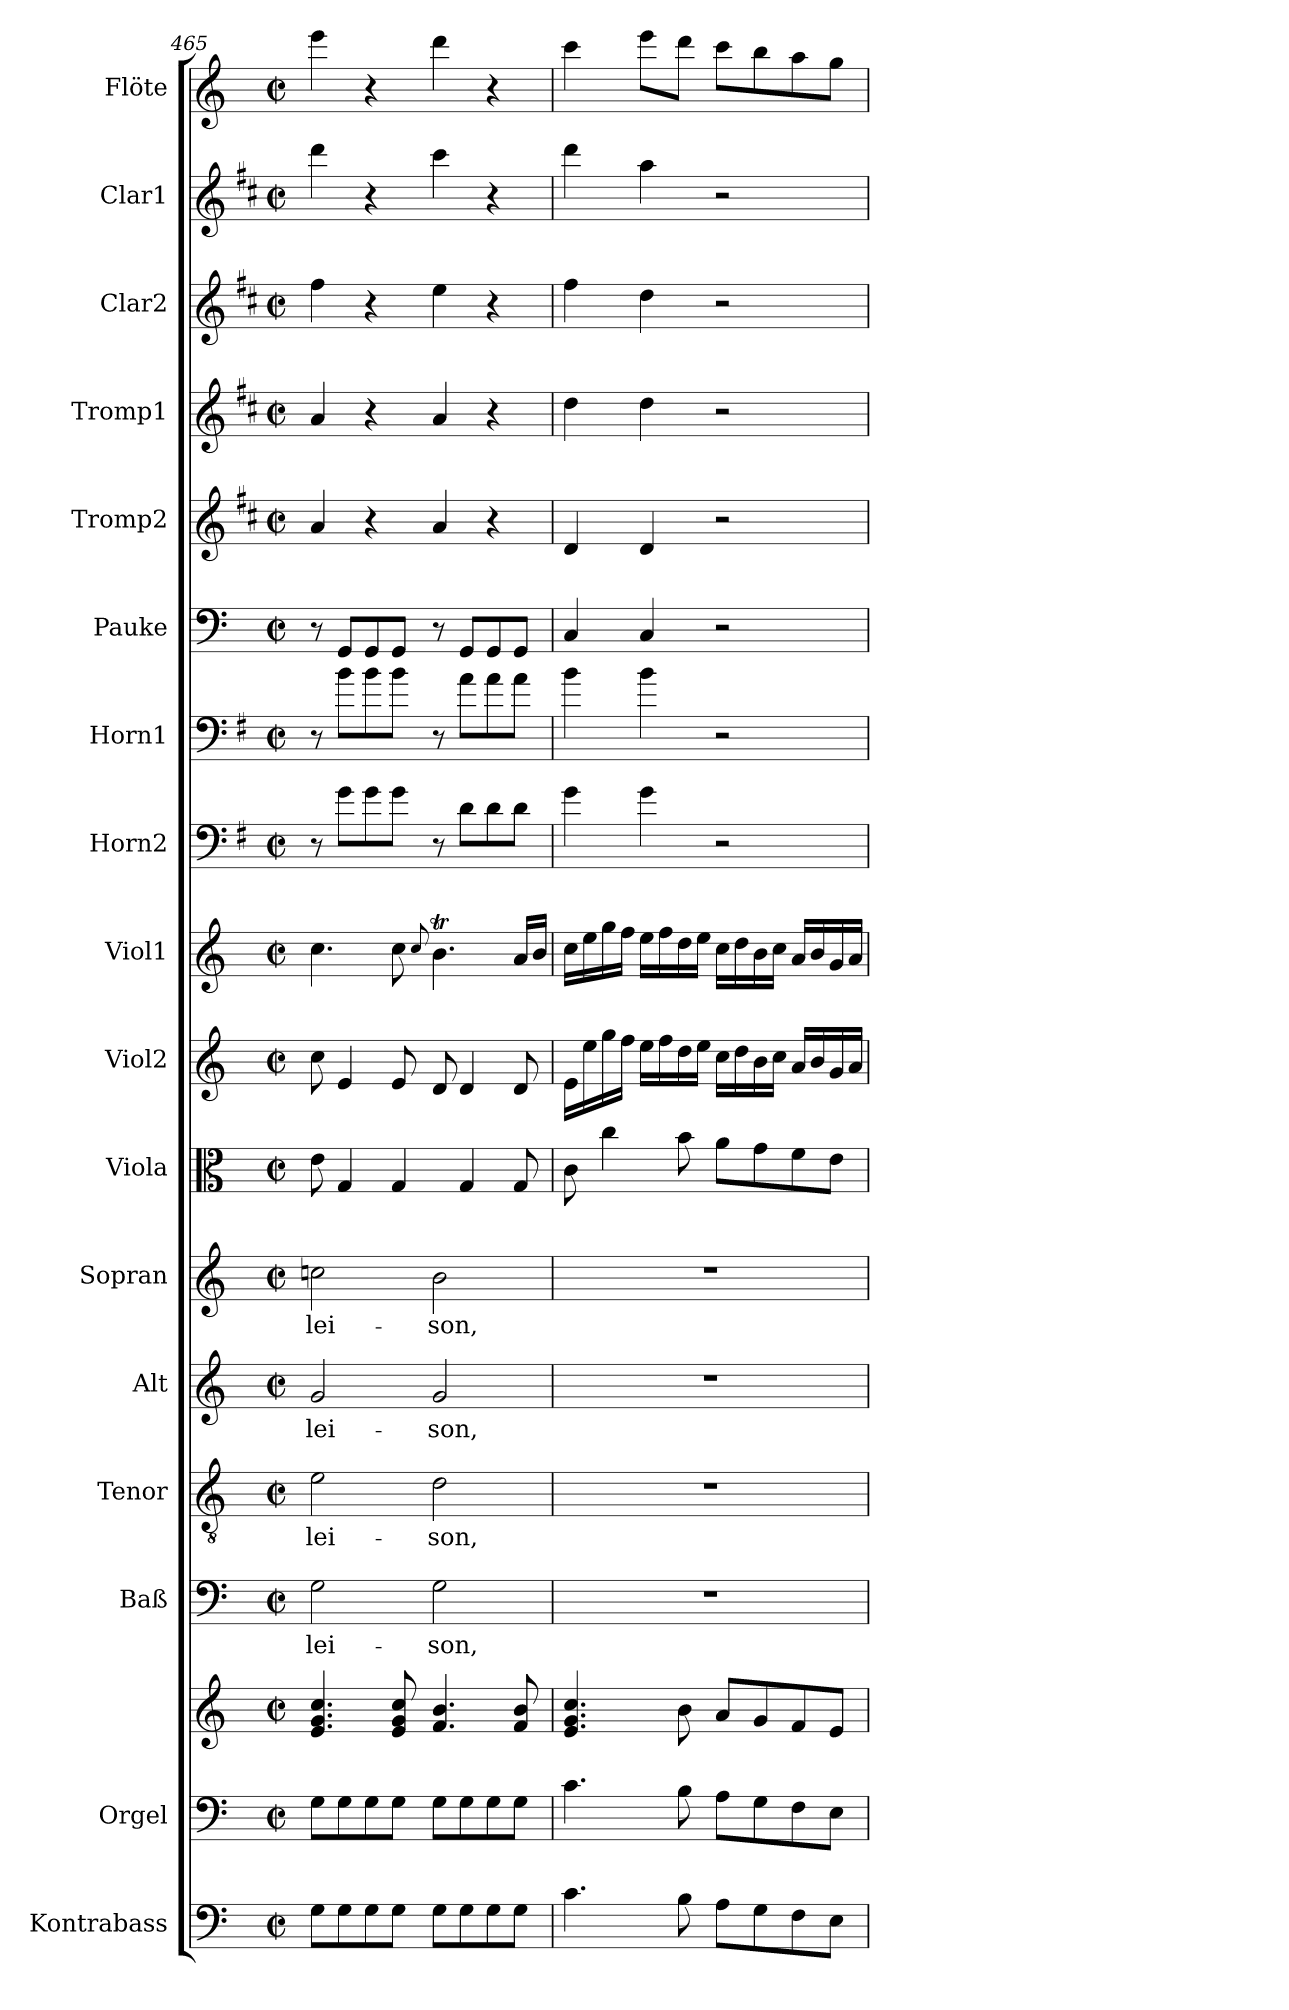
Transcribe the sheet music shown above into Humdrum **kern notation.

**kern	**kern	**kern	**kern	**text	**kern	**text	**kern	**text	**kern	**text	**kern	**kern	**kern	**kern	**kern	**kern	**kern	**kern	**kern	**kern	**kern
*part17	*part16	*part16	*part15	*part15	*part14	*part14	*part13	*part13	*part12	*part12	*part11	*part10	*part9	*part8	*part7	*part6	*part5	*part4	*part3	*part2	*part1
*staff18	*staff17	*staff16	*staff15	*staff15	*staff14	*staff14	*staff13	*staff13	*staff12	*staff12	*staff11	*staff10	*staff9	*staff8	*staff7	*staff6	*staff5	*staff4	*staff3	*staff2	*staff1
*I"Kontrabass	*I"Orgel	*	*I"Baß	*	*I"Tenor	*	*I"Alt	*	*I"Sopran	*	*I"Viola	*I"Viol2	*I"Viol1	*I"Horn2	*I"Horn1	*I"Pauke	*I"Tromp2	*I"Tromp1	*I"Clar2	*I"Clar1	*I"Flöte
*I'Kb	*	*	*I'B	*	*I'T	*	*I'A	*	*I'S	*	*I'Vla	*I'Vl2	*I'Vl1	*I'Hr2	*I'Hr1	*I'Pk	*I'Tr2	*I'Tr1	*I'Cl2	*I'Cl1	*I'Fl
*clefF4	*clefF4	*clefG2	*clefF4	*	*clefGv2	*	*clefG2	*	*clefG2	*	*clefC3	*clefG2	*clefG2	*clefF4	*clefF4	*clefF4	*clefG2	*clefG2	*clefG2	*clefG2	*clefG2
*ITrd7c12	*	*	*	*	*	*	*	*	*	*	*	*	*	*ITrd4c7	*ITrd4c7	*	*ITrd1c2	*ITrd1c2	*ITrd1c2	*ITrd1c2	*
*k[]	*k[]	*k[]	*k[]	*	*k[]	*	*k[]	*	*k[]	*	*k[]	*k[]	*k[]	*k[]	*k[]	*k[]	*k[]	*k[]	*k[]	*k[]	*k[]
*C:	*C:	*C:	*C:	*	*C:	*	*C:	*	*C:	*	*C:	*C:	*C:	*C:	*C:	*C:	*C:	*C:	*C:	*C:	*C:
*M2/2	*M2/2	*M2/2	*M2/2	*	*M2/2	*	*M2/2	*	*M2/2	*	*M2/2	*M2/2	*M2/2	*M2/2	*M2/2	*M2/2	*M2/2	*M2/2	*M2/2	*M2/2	*M2/2
*met(c|)	*met(c|)	*met(c|)	*met(c|)	*	*met(c|)	*	*met(c|)	*	*met(c|)	*	*met(c|)	*met(c|)	*met(c|)	*met(c|)	*met(c|)	*met(c|)	*met(c|)	*met(c|)	*met(c|)	*met(c|)	*met(c|)
=465	=465	=465	=465	=465	=465	=465	=465	=465	=465	=465	=465	=465	=465	=465	=465	=465	=465	=465	=465	=465	=465
!	!	!	!	!LO:LY:b	!	!LO:LY:b	!	!LO:LY:b	!	!LO:LY:b	!	!	!	!	!	!	!	!	!	!	!
8GG\L	8G\L	4.e/ 4.g/ 4.cc/	2G\	-lei-	2e\	-lei-	2g/	-lei-	2ccn\	-lei-	8e\	8cc\	4.cc\	8r	8r	8r	4g/	4g/	4ee\	4ccc\	4eee\
8GG\	8G\	.	.	.	.	.	.	.	.	.	4G/	4e/	.	8c\L	8e\L	8GG/L	.	.	.	.	.
8GG\	8G\	.	.	.	.	.	.	.	.	.	.	.	.	8c\	8e\	8GG/	4r	4r	4r	4r	4r
8GG\J	8G\J	8e/ 8g/ 8cc/	.	.	.	.	.	.	.	.	4G/	8e/	8cc\	8c\J	8e\J	8GG/J	.	.	.	.	.
.	.	.	.	.	.	.	.	.	.	.	.	.	8qqcc/	.	.	.	.	.	.	.	.
!	!	!	!	!LO:LY:b	!	!LO:LY:b	!	!LO:LY:b	!	!LO:LY:b	!	!	!	!	!	!	!	!	!	!	!
8GG\L	8G\L	4.f/ 4.b/	2G\	-son,	2d\	-son,	2g/	-son,	2b\	-son,	.	8d/	4.bt\	8r	8r	8r	4g/	4g/	4dd\	4bb\	4ddd\
8GG\	8G\	.	.	.	.	.	.	.	.	.	4G/	4d/	.	8G\L	8d\L	8GG/L	.	.	.	.	.
8GG\	8G\	.	.	.	.	.	.	.	.	.	.	.	.	8G\	8d\	8GG/	4r	4r	4r	4r	4r
8GG\J	8G\J	8f/ 8b/	.	.	.	.	.	.	.	.	8G/	8d/	16a/LL	8G\J	8d\J	8GG/J	.	.	.	.	.
.	.	.	.	.	.	.	.	.	.	.	.	.	16b/JJ	.	.	.	.	.	.	.	.
=466	=466	=466	=466	=466	=466	=466	=466	=466	=466	=466	=466	=466	=466	=466	=466	=466	=466	=466	=466	=466	=466
4.C\	4.c\	4.e/ 4.g/ 4.cc/	1r	.	1r	.	1r	.	1r	.	8c\	16e\LL	16cc\LL	4c\	4e\	4C/	4c/	4cc\	4ee\	4ccc\	4ccc\
.	.	.	.	.	.	.	.	.	.	.	.	16ee\	16ee\	.	.	.	.	.	.	.	.
.	.	.	.	.	.	.	.	.	.	.	4cc\	16gg\	16gg\	.	.	.	.	.	.	.	.
.	.	.	.	.	.	.	.	.	.	.	.	16ff\JJ	16ff\JJ	.	.	.	.	.	.	.	.
.	.	.	.	.	.	.	.	.	.	.	.	16ee\LL	16ee\LL	4c\	4e\	4C/	4c/	4cc\	4cc\	4gg\	8eee\L
.	.	.	.	.	.	.	.	.	.	.	.	16ff\	16ff\	.	.	.	.	.	.	.	.
8BB\	8B\	8b\	.	.	.	.	.	.	.	.	8b\	16dd\	16dd\	.	.	.	.	.	.	.	8ddd\J
.	.	.	.	.	.	.	.	.	.	.	.	16ee\JJ	16ee\JJ	.	.	.	.	.	.	.	.
8AA\L	8A\L	8a/L	.	.	.	.	.	.	.	.	8a\L	16cc\LL	16cc\LL	2r	2r	2r	2r	2r	2r	2r	8ccc\L
.	.	.	.	.	.	.	.	.	.	.	.	16dd\	16dd\	.	.	.	.	.	.	.	.
8GG\	8G\	8g/	.	.	.	.	.	.	.	.	8g\	16b\	16b\	.	.	.	.	.	.	.	8bb\
.	.	.	.	.	.	.	.	.	.	.	.	16cc\JJ	16cc\JJ	.	.	.	.	.	.	.	.
8FF\	8F\	8f/	.	.	.	.	.	.	.	.	8f\	16a/LL	16a/LL	.	.	.	.	.	.	.	8aa\
.	.	.	.	.	.	.	.	.	.	.	.	16b/	16b/	.	.	.	.	.	.	.	.
8EE\J	8E\J	8e/J	.	.	.	.	.	.	.	.	8e\J	16g/	16g/	.	.	.	.	.	.	.	8gg\J
.	.	.	.	.	.	.	.	.	.	.	.	16a/JJ	16a/JJ	.	.	.	.	.	.	.	.
=	=	=	=	=	=	=	=	=	=	=	=	=	=	=	=	=	=	=	=	=	=
*-	*-	*-	*-	*-	*-	*-	*-	*-	*-	*-	*-	*-	*-	*-	*-	*-	*-	*-	*-	*-	*-
